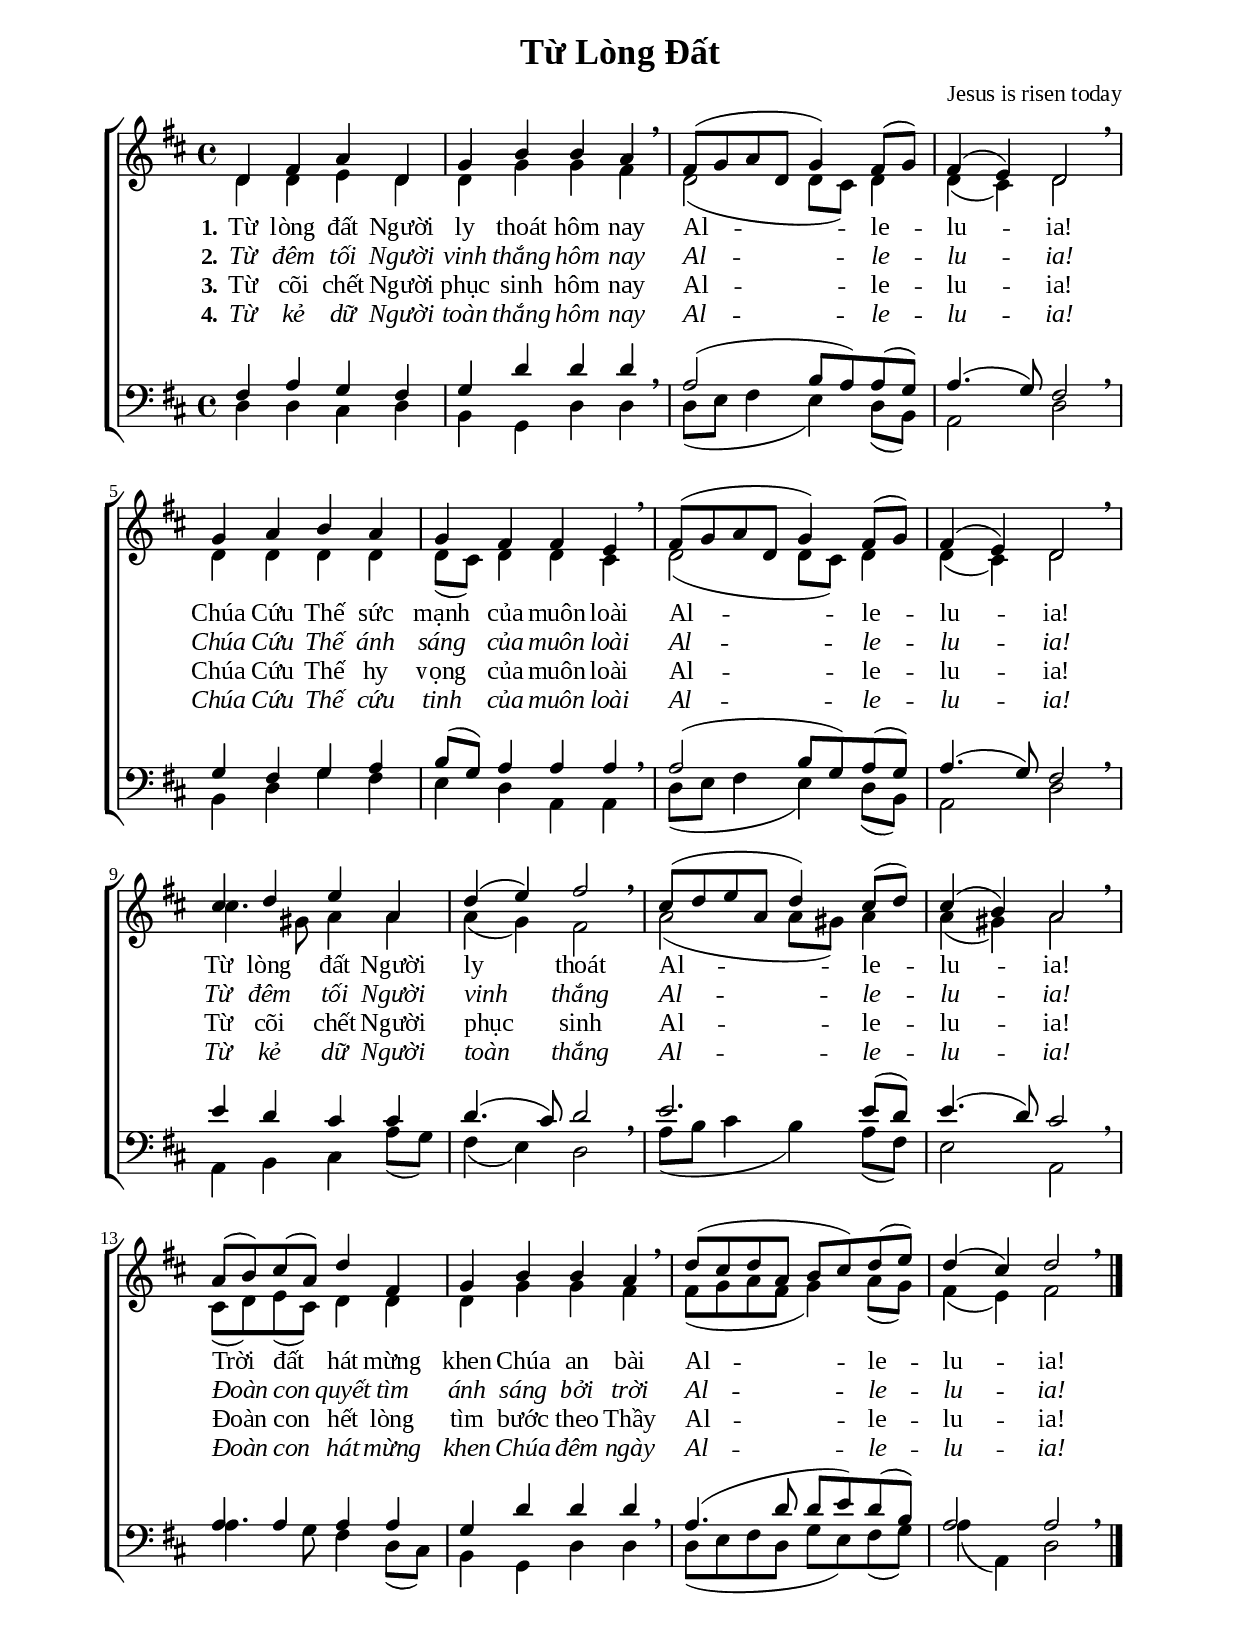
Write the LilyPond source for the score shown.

%%%%%%%%%%%%%%%%%%%%%%%%%%%%%
% Nội dung tài liệu
% 1. Cài đặt chung
% 2. Nhạc
% 3. Lời
% 4. Bố trí
%%%%%%%%%%%%%%%%%%%%%%%%%%%%%

%%%%%%%%%%%%%%%%%%%%%%%%%%%%%
% 1. Cài đặt chung
%%%%%%%%%%%%%%%%%%%%%%%%%%%%%
\version "2.18.2"

\header {
  title = "Từ Lòng Đất"
  composer = "Jesus is risen today"
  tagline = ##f
}

global= {
  \key d \major
  \time 4/4
}

\paper {
  #(set-paper-size "a4")
  top-margin = 15\mm
  bottom-margin = 15\mm
  left-margin = 20\mm
  right-margin = 20\mm
  indent = #0
  #(define fonts
	 (make-pango-font-tree "Liberation Serif"
	 		       "Liberation Serif"
			       "Liberation Serif"
			       (/ 20 20)))
}

printItalic = \with {
  \override LyricText.font-shape = #'italic
}

%%%%%%%%%%%%%%%%%%%%%%%%%%%%%
% 2. Nhạc
%%%%%%%%%%%%%%%%%%%%%%%%%%%%%
musicOne =   \relative c' {
  %{	01	%} d4 fis4 a4 d,4 |
  %{	02	%} g4 b4 b4 a4 \breathe |
  %{	03	%} fis8(g8 a8 d,8 g4) fis8(g8) |
  %{	04	%} fis4(e4) d2 \breathe \break |
  %{	05	%} g4 a4 b4 a4 |
  %{	06	%} g4 fis4 fis4 e4 \breathe |
  %{	07	%} fis8(g8 a8 d,8 g4) fis8(g8) |
  %{	08	%} fis4( e4) d2 \breathe \break |
  %{	09	%} cis'4 d4 e4 a,4 |
  %{	10	%} d4(e4) fis2 \breathe |
  %{	11	%} cis8(d8 e8 a,8 d4) cis8(d8) |
  %{	12	%} cis4(b4) a2 \breathe \break |
  %{	13	%} a8(b8) cis8(a8) d4 fis,4 |
  %{	14	%} g4 b4 b4 a4 \breathe |
  %{	15	%} d8(cis8 d8 a8 b8 cis8) d8(e8) |
  %{	16	%} d4(cis4) d2 \breathe \bar "|."
}

musicTwo =    \relative c' {
  %{	01	%} d4 d4 e4 d4 |
  %{	02	%} d4 g4 g4 fis4 \breathe |
  %{	03	%} d2(d8 cis8) d4 |
  %{	04	%} d4(cis4) d2 \breathe \break |
  %{	05	%} d4 d4 d4 d4 |
  %{	06	%} d8(cis8) d4 d4 cis4 |
  %{	07	%} d2(d8 cis8) d4 |
  %{	08	%} d4(cis4) d2 \breathe \break |
  %{	09	%} cis'4. gis8 a4 a4 |
  %{	10	%} a4(g4) fis2 \breathe |
  %{	11	%} a2(a8 gis8) a4 |
  %{	12	%} a4(gis4) a2 \breathe \break % 12
  %{	13	%} cis,8(d8) e8(cis8) d4 d4 |
  %{	14	%} d4 g4 g4 fis4 \breathe |
  %{	15	%} fis8(g8 a8 fis8 g4) a8(g8) |
  %{	16	%} fis4(e4) fis2 \breathe \bar "|."
}

musicThree =  \relative c {
  %{	01	%} fis4 a4 g4 fis4 |
  %{	02	%} g4 d'4 d4 d4 \breathe |
  %{	03	%} a2( b8 a8) a8(g8) |
  %{	04	%} a4.(g8) fis2  \breathe \break |
  %{	05	%} g4 fis4 g4 a4 |
  %{	06	%} b8(g8) a4 a4 a4 \breathe |
  %{	07	%} a2( b8 g8) a8(g8) |
  %{	08	%} a4.(g8) fis2 \breathe \break |
  %{	09	%} e'4 d4 cis4 cis4 |
  %{	10	%} d4.(cis8) d2 \breathe |
  %{	11	%} e2. e8(d8) |
  %{	12	%} e4.(d8) cis2 % \breathe \break |
  %{	13	%} a4 a4 a4 a4 |
  %{	14	%} g4 d'4 d4 d4 \breathe |
  %{	15	%} a4.(d8 d8 e8) d8(b8) |
  %{	16	%} a2 a2 \breathe \bar "|."
}

musicFour =    \relative c {
  %{	01	%} d4 d4 cis4 d4 |
  %{	02	%} b4 g4 d'4 d4 \breathe |
  %{	03	%} d8(e8 fis4 e4) d8(b8) |
  %{	04	%} a2 d2 \breathe \break |
  %{	05	%} b4 d4 g4 fis4 |
  %{	06	%} e4 d4 a4 a4 \breathe |
  %{	07	%} d8(e8 fis4 e4) d8(b8) |
  %{	08	%} a2 d2 \breathe \break |
  %{	09	%} a4 b4 cis4 a'8(g8) |
  %{	10	%} fis4(e4) d2 \breathe |
  %{	11	%} a'8(b8 cis4 b4) a8(fis8) |
  %{	12	%} e2 a,2 \breathe \break |
  %{	13	%} a'4. g8 fis4 d8(cis8) |
  %{	14	%} b4 g4 d'4 d4 \breathe |
  %{	15	%} d8(e8 fis8 d8 g8 e8) fis8(g8) |
  %{	16	%} a4(a,4) d2 \breathe \break \bar "|."
}

%%%%%%%%%%%%%%%%%%%%%%%%%%%%%
% 3. Lời
%%%%%%%%%%%%%%%%%%%%%%%%%%%%%
tiengVietMot = \lyricmode {
  \set stanza = #"1."
  Từ lòng đất Người ly thoát hôm nay Al -- le -- lu -- ia!
  Chúa Cứu Thế sức mạnh của muôn loài Al -- le -- lu -- ia!
  Từ lòng đất Người ly thoát Al -- le -- lu -- ia!
  Trời đất hát mừng khen Chúa an bài Al -- le -- lu -- ia!
}

tiengVietHai = \lyricmode {
  \set stanza = #"2."
  Từ đêm tối Người vinh thắng hôm nay Al -- le -- lu -- ia!
  Chúa Cứu Thế ánh sáng của muôn loài Al -- le -- lu -- ia!
  Từ đêm tối Người vinh thắng Al -- le -- lu -- ia!
  Đoàn con quyết tìm ánh sáng bởi trời Al -- le -- lu -- ia!
}

tiengVietBa = \lyricmode {
  \set stanza = #"3."
  Từ cõi chết Người phục sinh hôm nay Al -- le -- lu -- ia!
  Chúa Cứu Thế hy vọng của muôn loài Al -- le -- lu -- ia!
  Từ cõi chết Người phục sinh Al -- le -- lu -- ia!
  Đoàn con hết lòng tìm bước theo Thầy Al -- le -- lu -- ia!
}

tiengVietBon = \lyricmode {
  \set stanza = #"4."
  Từ kẻ dữ Người toàn thắng hôm nay Al -- le -- lu -- ia!
  Chúa Cứu Thế cứu tinh của muôn loài Al -- le -- lu -- ia!
  Từ kẻ dữ Người toàn thắng Al -- le -- lu -- ia!
  Đoàn con hát mừng khen Chúa đêm ngày Al -- le -- lu -- ia!
}

%%%%%%%%%%%%%%%%%%%%%%%%%%%%%
% 4. Bố trí
%%%%%%%%%%%%%%%%%%%%%%%%%%%%%
\score {
    \new ChoirStaff <<
      \new Staff <<
        \global
        \clef "treble"
        \new Voice = "sopranos" {
          \voiceOne \global \stemUp \slurUp \musicOne
        }
        \new Voice = "alto" {
          \voiceTwo \global \stemDown \slurDown \musicTwo
        }
      >>

      \new Lyrics \lyricsto sopranos \tiengVietMot
      \new Lyrics \printItalic \lyricsto sopranos \tiengVietHai
      \new Lyrics \lyricsto sopranos \tiengVietBa
      \new Lyrics \printItalic \lyricsto sopranos \tiengVietBon

      \new Staff <<
        \clef "bass"
        \global
        \new Voice = "tenor" {
          \voiceThree \global \stemUp \slurUp \musicThree
        }
        \new Voice = "bass" {
          \voiceThree \global \stemDown \slurDown \musicFour
        }
      >>
    >>
}
